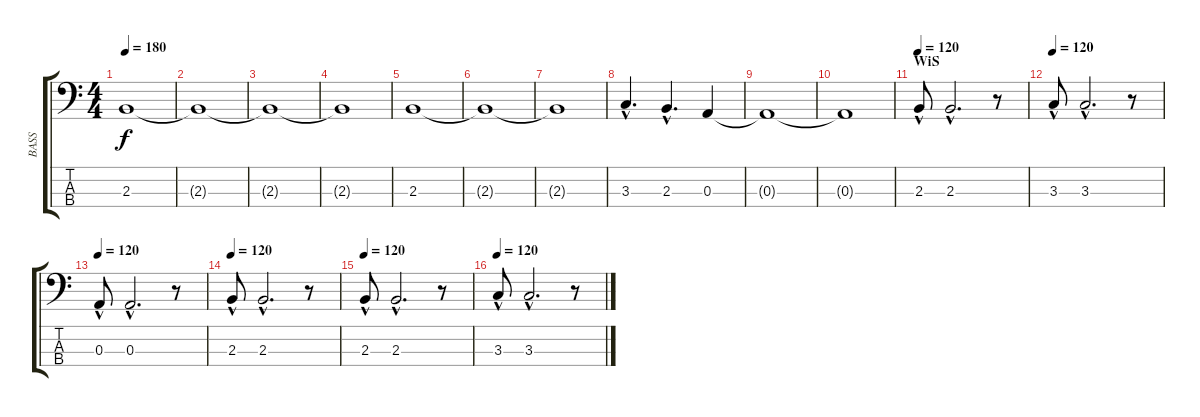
\track ("BASS" "BASS") {instrument electricbassfinger}
\staff {score tabs}
\tuning (G2 D2 A1 E1) {hide}
\ts (4 4)
\tempo 180
\clef f4
\ks c
2.3.1{dy f} |
2.3{t}.1 |
2.3{t}.1 |
2.3{t}.1 |
2.3.1 |
2.3{t}.1 |
2.3{t}.1 |
3.3{hac}.4{d} 2.3{hac}.4{d} 0.3.4 |
0.3{t}.1 |
0.3{t}.1 |
\section ("" "WiS")
\tempo 120
2.3{hac}.8 2.3{hac}.2{d} r.8 |
\tempo 120
3.3{hac}.8 3.3{hac}.2{d} r.8 |
\tempo 120
0.3{hac}.8 0.3{hac}.2{d} r.8 |
\tempo 120
2.3{hac}.8 2.3{hac}.2{d} r.8 |
\tempo 120
2.3{hac}.8 2.3{hac}.2{d} r.8 |
\tempo 120
3.3{hac}.8 3.3{hac}.2{d} r.8
